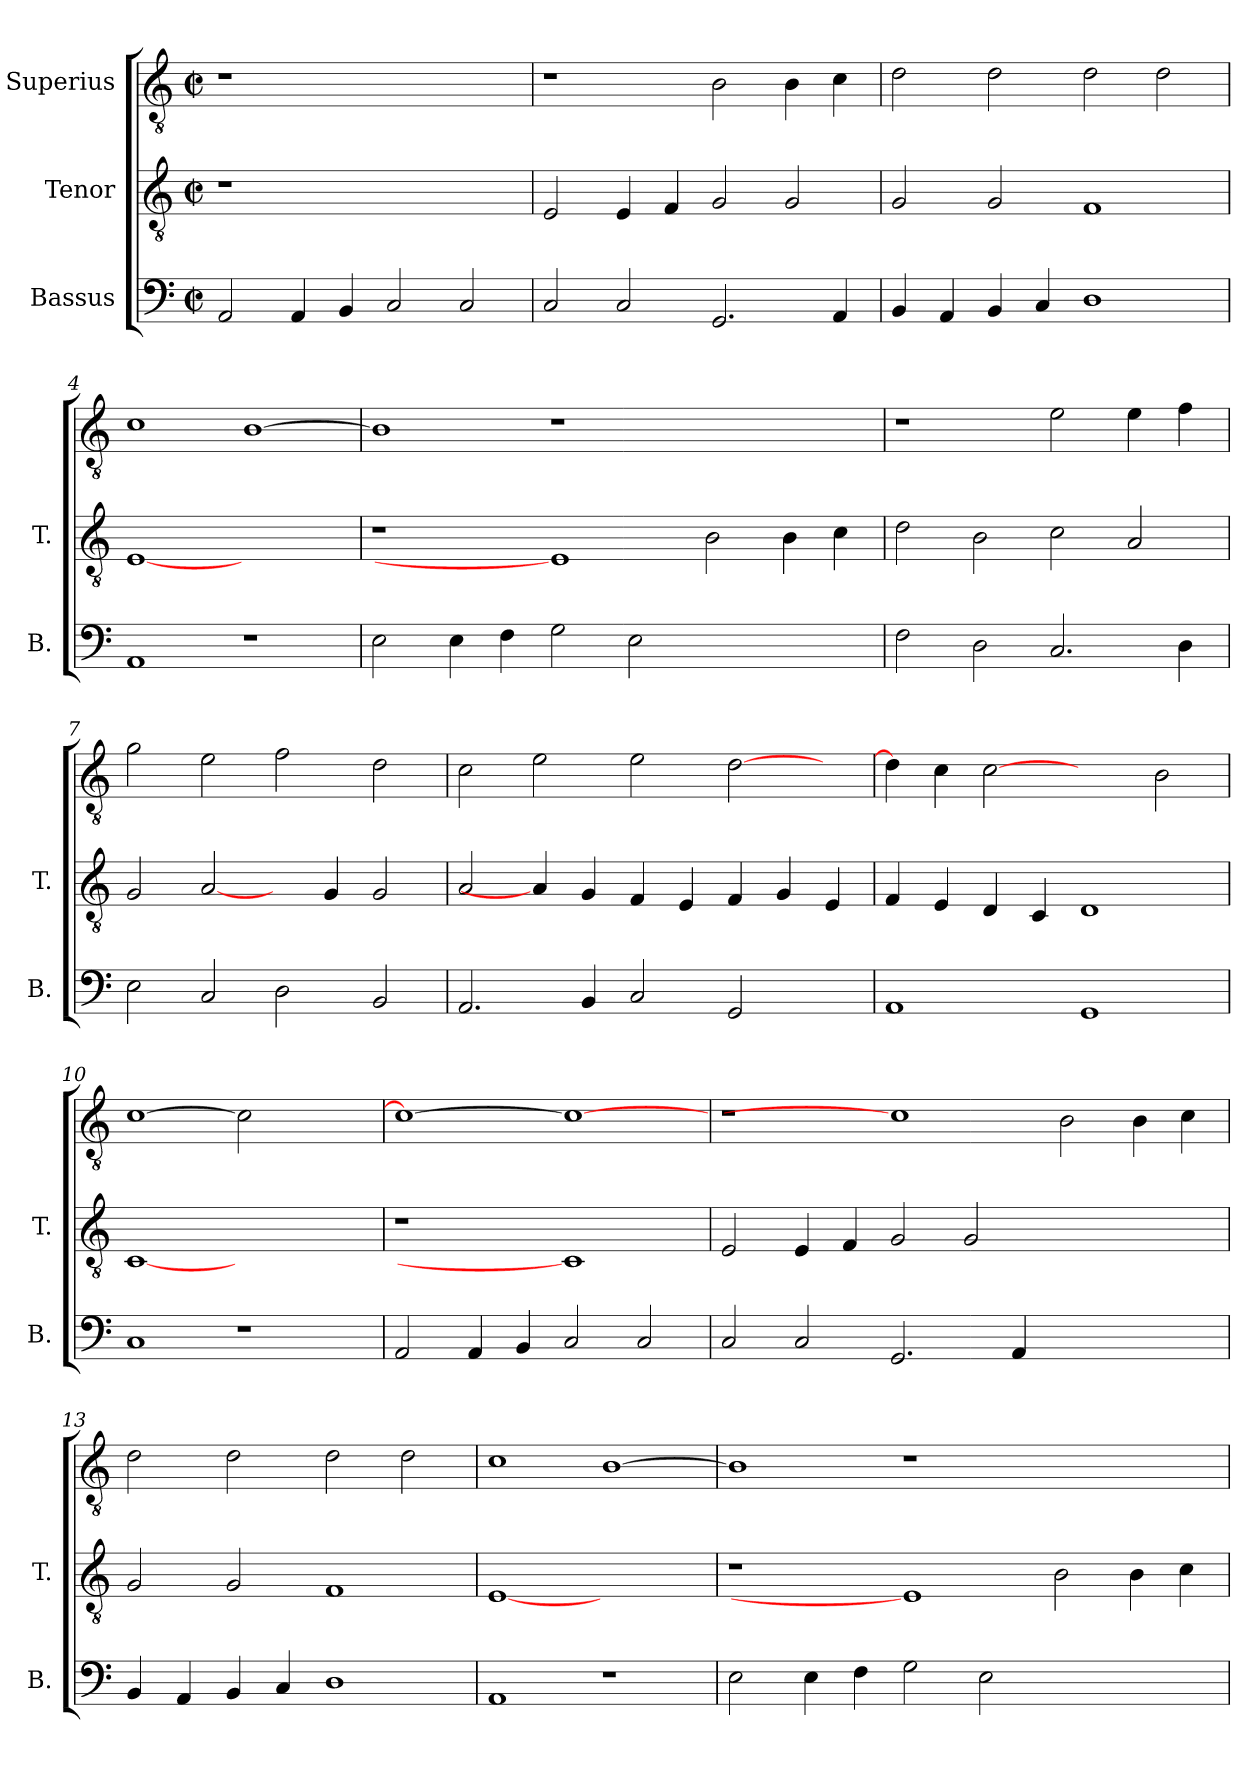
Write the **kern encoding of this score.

**kern	**kern	**kern
*part3	*part2	*part1
*staff3	*staff2	*staff1
*I"Bassus	*I"Tenor	*I"Superius
*I'B.	*I'T.	*
!!LO:PB:g=z
*clefF4	*clefGv2	*clefGv2
*	*ITrd7c12	*ITrd7c12
*k[]	*k[]	*k[]
*C:	*C:	*C:
*M2/2	*M2/2	*M2/2
*met(c|)	*met(c|)	*met(c|)
=1	=1	=1
!	!LO:N:vis=1	!LO:N:vis=1
2AAi/	1r	1r
4AAi/	.	.
4BBi/	.	.
2Ci/	1ryy	1ryy
2Ci/	.	.
=2	=2	=2
2Ci/	2EEi/	1r
2Ci/	4EEi/	.
.	4FFi/	.
2.GGi/	2GGi/	2BBi\
.	2GGi/	4BBi\
4AAi/	.	4Ci\
=3	=3	=3
4BBi/	2GGi/	2Di\
4AAi/	.	.
4BBi/	2GGi/	2Di\
4Ci/	.	.
1Di	1FFi	2Di\
.	.	2Di\
=4	=4	=4
1AAi	[1EEi	1Ci
1r	1ryy	[>1BBi
!!LO:LB:g=z
=5	=5	=5
2Ei\	1r	1BBi]
4Ei\	.	.
4Fi\	.	.
2Gi\	1EEi]	1r
2Ei\	.	.
1ryy	2BBi\	1ryy
.	4BBi\	.
.	4Ci\	.
=6	=6	=6
2Fi\	2Di\	1r
2Di\	2BBi\	.
2.Ci/	2Ci\	2Ei\
.	2AAi/	4Ei\
4Di\	.	4Fi\
=7	=7	=7
2Ei\	2GGi/	2Gi\
2Ci/	[2AAi/	2Ei\
2Di\	4ryy	2Fi\
.	4GGi/	.
2BBi/	2GGi/	2Di\
=8	=8	=8
2.AAi/	2AAi/	2Ci\
.	4AAi/]	2Ei\
4BBi/	4GGi/	.
2Ci/	4FFi/	2Ei\
.	4EEi/	.
2GGi/	4FFi/	[>2Di\
.	4GGi/	.
4ryy	4EEi/	4ryy
!!LO:LB:g=z
=9	=9	=9
1AAi	4FFi/	4Di\]
.	4EEi/	4Ci\
.	4DDi/	[2Ci
.	4CCi/	.
1GGi	1DDi	2ryy
.	.	2BBi\
=10	=10	=10
1Ci	[1CCi	[>1Ci
1r	1ryy	2Ci]
.	.	2ryy
=11	=11	=11
!	!LO:N:vis=1	!
2AAi/	1r	1Ci_>
4AAi/	.	.
4BBi/	.	.
2Ci/	1CCi]	1Ci_
2Ci/	.	.
=12	=12	=12
2Ci/	2EEi/	1r
2Ci/	4EEi/	.
.	4FFi/	.
2.GGi/	2GGi/	1Ci]
.	2GGi/	.
4AAi/	.	.
1ryy	1ryy	2BBi\
.	.	4BBi\
.	.	4Ci\
=13	=13	=13
4BBi/	2GGi/	2Di\
4AAi/	.	.
4BBi/	2GGi/	2Di\
4Ci/	.	.
1Di	1FFi	2Di\
.	.	2Di\
!!LO:PB:g=z
=14	=14	=14
1AAi	[1EEi	1Ci
1r	1ryy	[>1BBi
=15	=15	=15
2Ei\	1r	1BBi]
4Ei\	.	.
4Fi\	.	.
2Gi\	1EEi]	1r
2Ei\	.	.
1ryy	2BBi\	1ryy
.	4BBi\	.
.	4Ci\	.
=	=	=
*-	*-	*-
